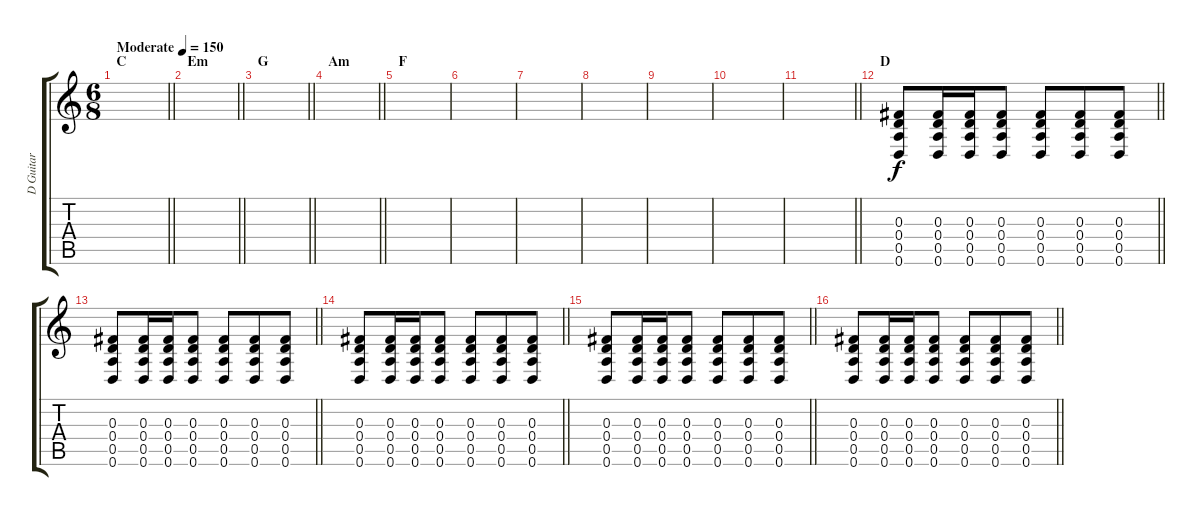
\track ("D Guitar" "D Guitar") {instrument acousticguitarsteel}
\staff {score tabs}
\tuning (D4 A3 Gb3 D3 A2 D2) {hide}
\ts (6 8)
\section ("" "C")
\tempo (150 "Moderate")
\clef g2
\barLineRight lightlight
\ks c
|
\section ("" "Em")
\barLineRight lightlight
|
\section ("" "G")
\barLineRight lightlight
|
\section ("" "Am")
\barLineRight lightlight
|
\section ("" "F")
|
|
|
|
|
|
\barLineRight lightlight
|
\section ("" "D")
\barLineRight lightlight
(0.3 0.4 0.5 0.6).8 (0.3 0.4 0.5 0.6).16 (0.3 0.4 0.5 0.6).16 (0.3 0.4 0.5 0.6).8 (0.3 0.4 0.5 0.6).8 (0.3 0.4 0.5 0.6).8 (0.3 0.4 0.5 0.6).8 |
\barLineRight lightlight
(0.3 0.4 0.5 0.6).8 (0.3 0.4 0.5 0.6).16 (0.3 0.4 0.5 0.6).16 (0.3 0.4 0.5 0.6).8 (0.3 0.4 0.5 0.6).8 (0.3 0.4 0.5 0.6).8 (0.3 0.4 0.5 0.6).8 |
\barLineRight lightlight
(0.3 0.4 0.5 0.6).8 (0.3 0.4 0.5 0.6).16 (0.3 0.4 0.5 0.6).16 (0.3 0.4 0.5 0.6).8 (0.3 0.4 0.5 0.6).8 (0.3 0.4 0.5 0.6).8 (0.3 0.4 0.5 0.6).8 |
\barLineRight lightlight
(0.3 0.4 0.5 0.6).8 (0.3 0.4 0.5 0.6).16 (0.3 0.4 0.5 0.6).16 (0.3 0.4 0.5 0.6).8 (0.3 0.4 0.5 0.6).8 (0.3 0.4 0.5 0.6).8 (0.3 0.4 0.5 0.6).8 |
\barLineRight lightlight
(0.3 0.4 0.5 0.6).8 (0.3 0.4 0.5 0.6).16 (0.3 0.4 0.5 0.6).16 (0.3 0.4 0.5 0.6).8 (0.3 0.4 0.5 0.6).8 (0.3 0.4 0.5 0.6).8 (0.3 0.4 0.5 0.6).8
